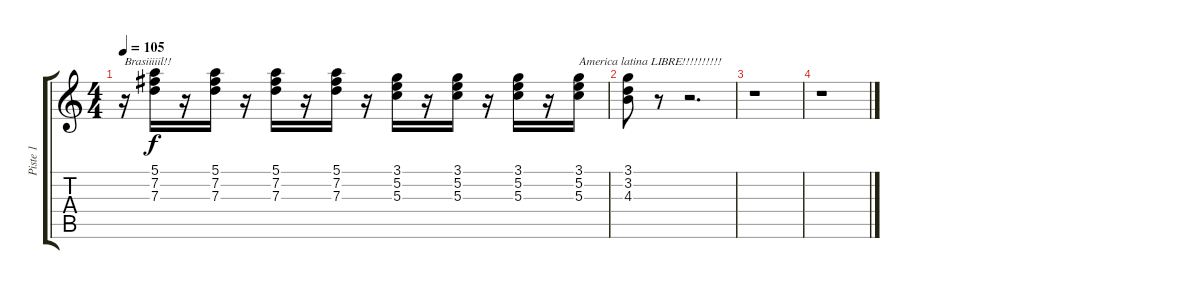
\track ("Piste 1" "Piste 1") {instrument acousticguitarsteel}
\staff {score tabs}
\tuning (E4 B3 G3 D3 A2 E2) {hide}
\ts (4 4)
\tempo 105
\clef g2
\ks c
r.16{txt "Brasiiiiil!!" dy f} (5.1 7.2 7.3).16 r.16 (5.1 7.2 7.3).16 r.16 (5.1 7.2 7.3).16 r.16 (5.1 7.2 7.3).16 r.16 (3.1 5.2 5.3).16 r.16 (3.1 5.2 5.3).16 r.16 (3.1 5.2 5.3).16 r.16 (3.1 5.2 5.3).16{txt "America latina LIBRE!!!!!!!!!!"} |
(3.1 3.2 4.3).8 r.8 r.2{d} |
r.1 |
r.1
